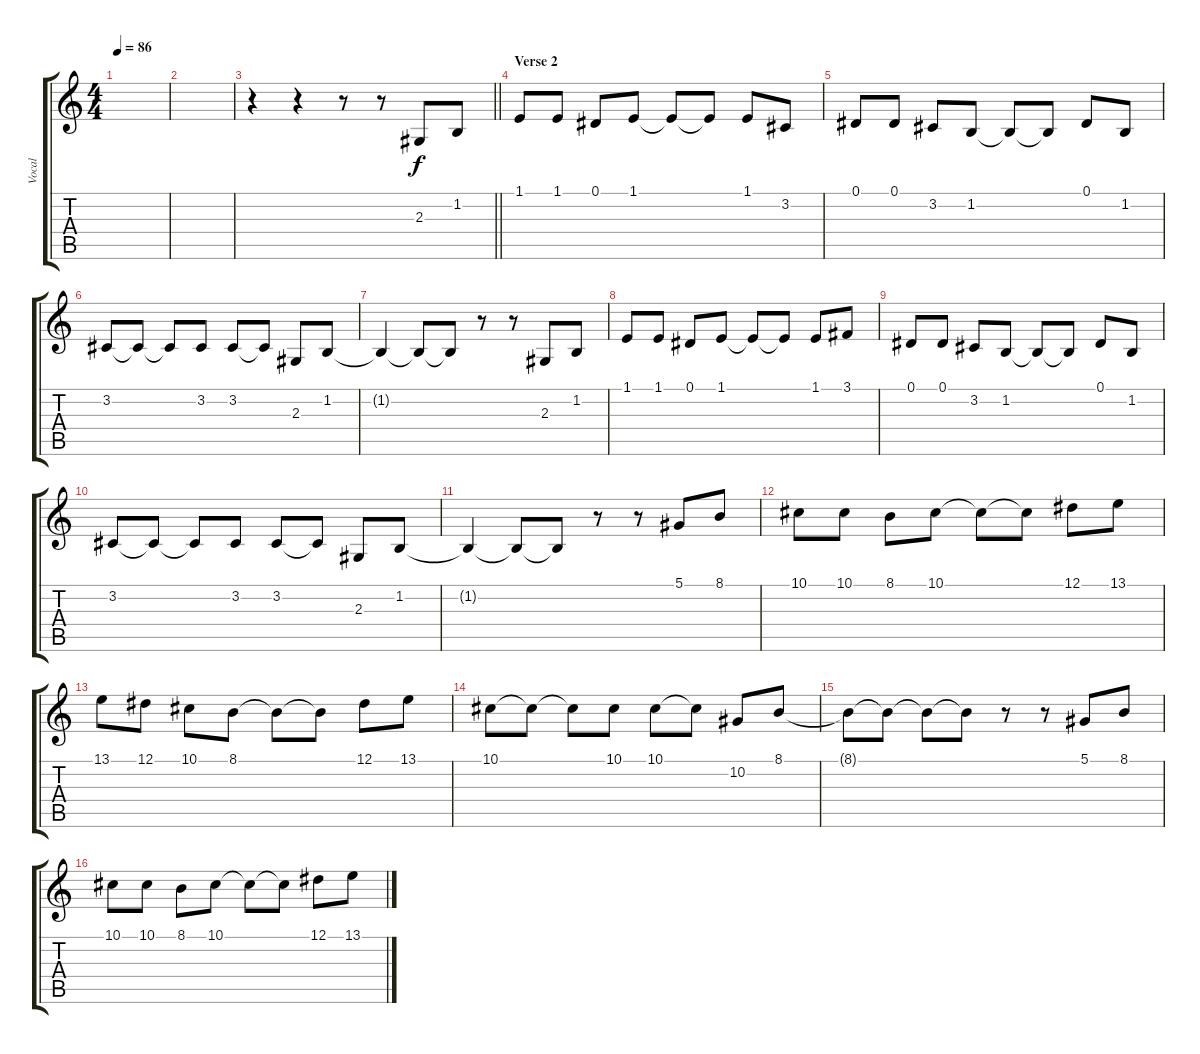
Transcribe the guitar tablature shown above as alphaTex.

\track ("Vocal" "Vocal") {instrument tenorsax}
\staff {score tabs}
\tuning (Eb4 Bb3 Gb3 Db3 Ab2 Eb2) {hide}
\ts (4 4)
\tempo 86
\clef g2
\ks c
|
|
\barLineRight lightlight
r.4 r.4 r.8 r.8 2.3.8 1.2.8 |
\section ("" "Verse 2")
1.1.8 1.1.8 0.1.8 1.1.8 1.1{t}.8 1.1{t}.8 1.1.8 3.2.8 |
0.1.8 0.1.8 3.2.8 1.2.8 1.2{t}.8 1.2{t}.8 0.1.8 1.2.8 |
3.2.8 3.2{t}.8 3.2{t}.8 3.2.8 3.2.8 3.2{t}.8 2.3.8 1.2.8 |
1.2{t}.4 1.2{t}.8 1.2{t}.8 r.8 r.8 2.3.8 1.2.8 |
1.1.8 1.1.8 0.1.8 1.1.8 1.1{t}.8 1.1{t}.8 1.1.8 3.1.8 |
0.1.8 0.1.8 3.2.8 1.2.8 1.2{t}.8 1.2{t}.8 0.1.8 1.2.8 |
3.2.8 3.2{t}.8 3.2{t}.8 3.2.8 3.2.8 3.2{t}.8 2.3.8 1.2.8 |
1.2{t}.4 1.2{t}.8 1.2{t}.8 r.8 r.8 5.1.8 8.1.8 |
10.1.8 10.1.8 8.1.8 10.1.8 10.1{t}.8 10.1{t}.8 12.1.8 13.1.8 |
13.1.8 12.1.8 10.1.8 8.1.8 8.1{t}.8 8.1{t}.8 12.1.8 13.1.8 |
10.1.8 10.1{t}.8 10.1{t}.8 10.1.8 10.1.8 10.1{t}.8 10.2.8 8.1.8 |
8.1{t}.8 8.1{t}.8 8.1{t}.8 8.1{t}.8 r.8 r.8 5.1.8 8.1.8 |
10.1.8 10.1.8 8.1.8 10.1.8 10.1{t}.8 10.1{t}.8 12.1.8 13.1.8
